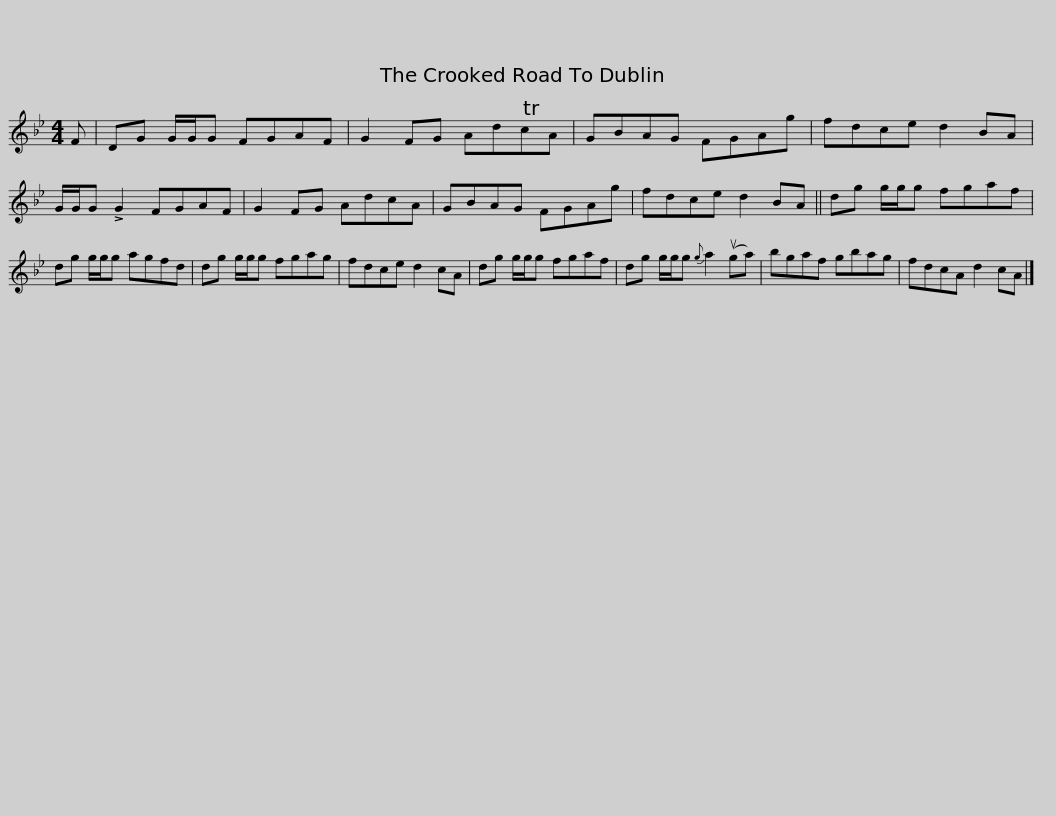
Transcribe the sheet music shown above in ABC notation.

X:1
L:1/8
M:4/4
I:linebreak $
K:Gmin
V:1 treble
V:1
 F | DG G/G/G FGAF | G2 FG AdTcA | GBAG FGAg | fdce d2 BA | %5
 G/G/G !>!G2 FGAF |$ G2 FG AdcA | GBAG FGAg | fdce d2 BA || dg g/g/g fgaf | %10
 dg g/g/g agfd |$ dg g/g/g fgag | fdce d2 cA | dg g/g/g fgaf | dg g/g/g{g} a2 (uga) | %15
 bgaf gbag |$ fdcA d2 cA |] %17
